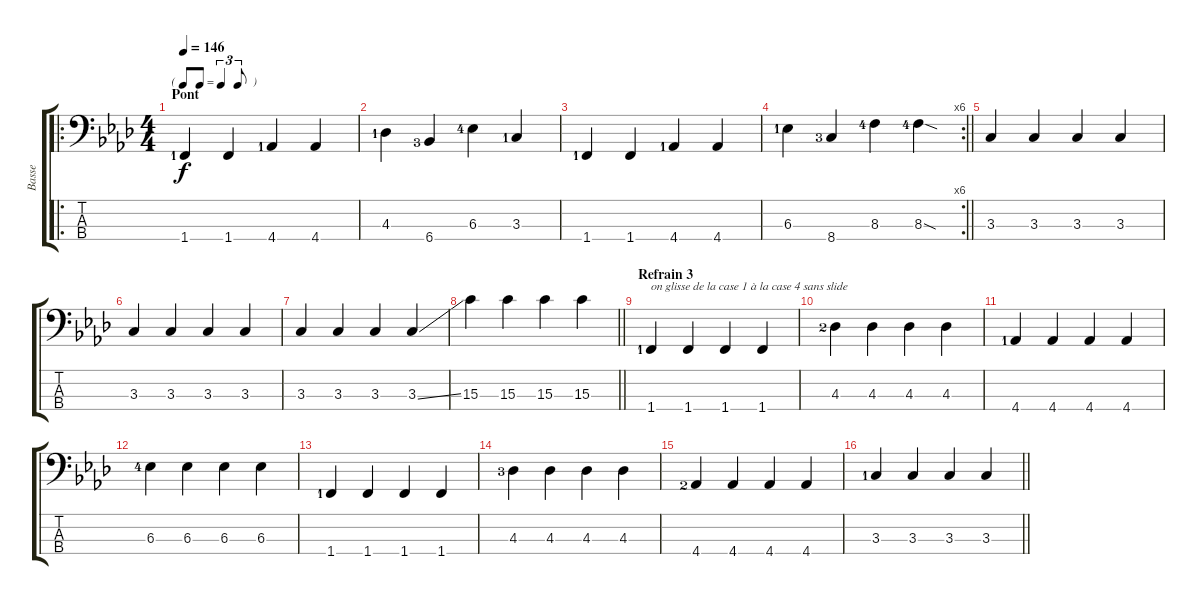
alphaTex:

\track ("Basse" "Basse") {instrument electricbassfinger}
\staff {score tabs}
\tuning (G2 D2 A1 E1) {hide}
\ro
\ts (4 4)
\tf triplet8th
\section ("" "Pont")
\tempo 146
\clef f4
\ks fminor
1.4{lf 2}.4{dy f} 1.4.4 4.4{lf 2}.4 4.4.4 |
4.3{lf 2}.4 6.4{lf 4}.4 6.3{lf 5}.4 3.3{lf 2}.4 |
1.4{lf 2}.4 1.4.4 4.4{lf 2}.4 4.4.4 |
\rc 6
\barLineRight lightlight
6.3{lf 2}.4 8.4{lf 4}.4 8.3{lf 5}.4 8.3{sod lf 5}.4 |
3.3.4 3.3.4 3.3.4 3.3.4 |
3.3.4 3.3.4 3.3.4 3.3.4 |
3.3.4 3.3.4 3.3.4 3.3{ss}.4 |
\barLineRight lightlight
15.3.4 15.3.4 15.3.4 15.3.4 |
\section ("" "Refrain 3")
1.4{lf 2}.4{txt "on glisse de la case 1 à la case 4 sans slide"} 1.4.4 1.4.4 1.4.4 |
4.3{lf 3}.4 4.3.4 4.3.4 4.3.4 |
4.4{lf 2}.4 4.4.4 4.4.4 4.4.4 |
6.3{lf 5}.4 6.3.4 6.3.4 6.3.4 |
1.4{lf 2}.4 1.4.4 1.4.4 1.4.4 |
4.3{lf 4}.4 4.3.4 4.3.4 4.3.4 |
4.4{lf 3}.4 4.4.4 4.4.4 4.4.4 |
\barLineRight lightlight
3.3{lf 2}.4 3.3.4 3.3.4 3.3.4
